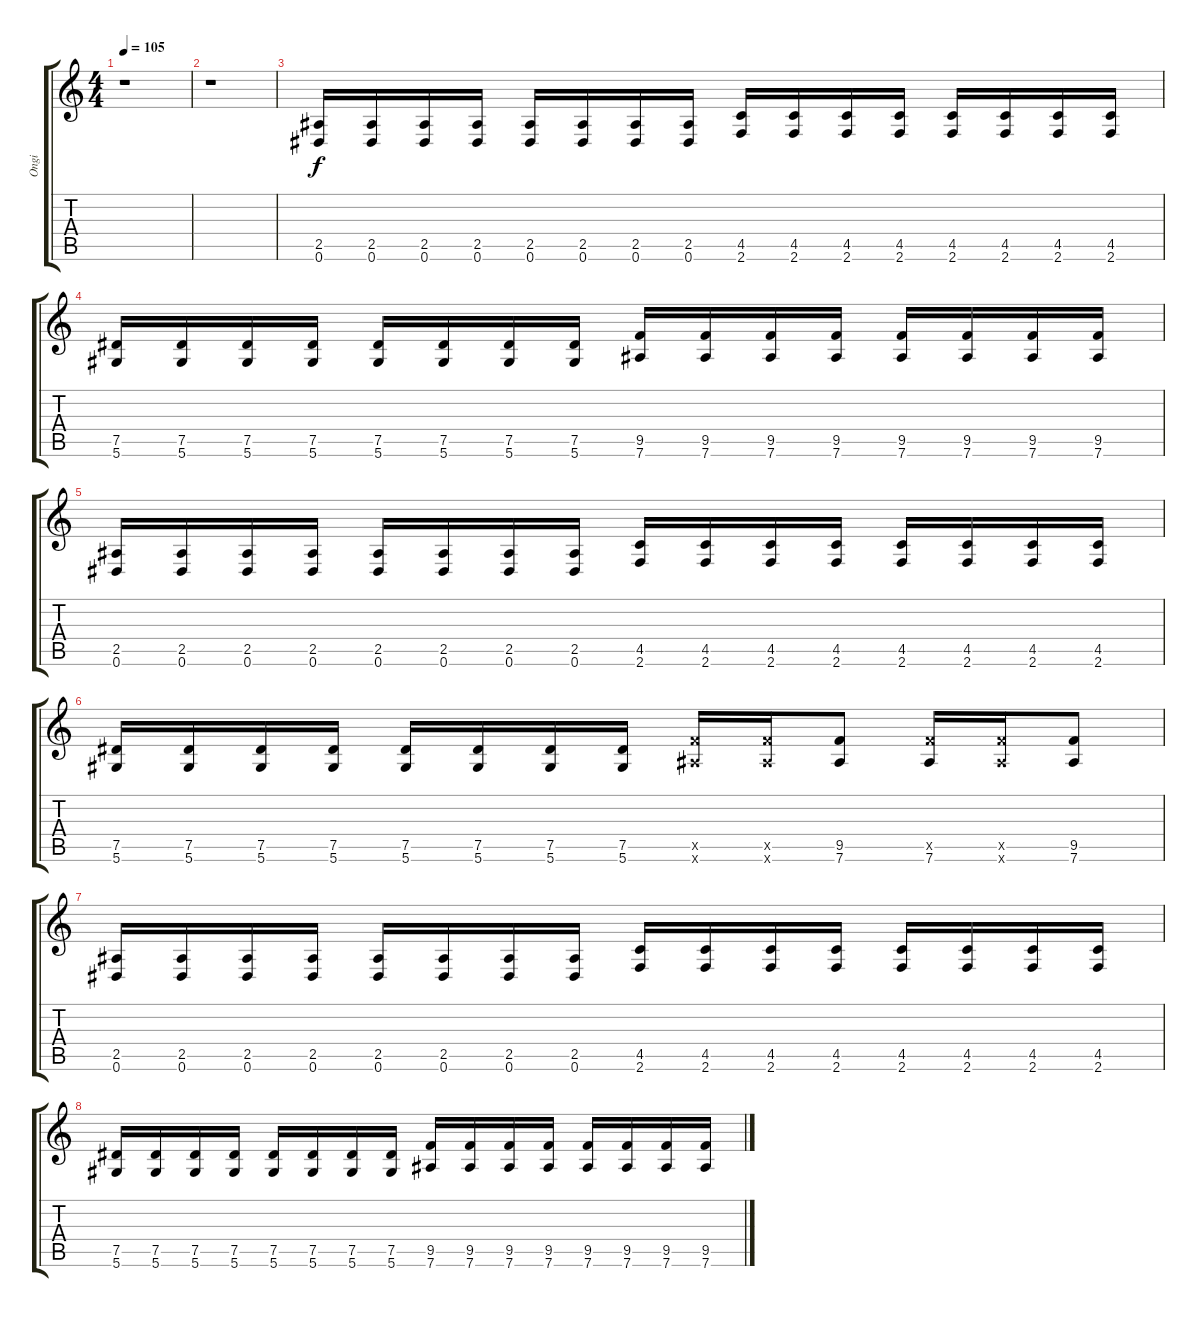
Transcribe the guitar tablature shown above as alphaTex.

\track ("Ongi" "Ongi") {instrument distortionguitar}
\staff {score tabs}
\tuning (Eb4 Bb3 Gb3 Db3 Ab2 Eb2) {hide}
\ts (4 4)
\tempo 105
\clef g2
\ks c
r.1{dy f} |
r.1 |
(2.5 0.6).16 (2.5 0.6).16 (2.5 0.6).16 (2.5 0.6).16 (2.5 0.6).16 (2.5 0.6).16 (2.5 0.6).16 (2.5 0.6).16 (4.5 2.6).16 (4.5 2.6).16 (4.5 2.6).16 (4.5 2.6).16 (4.5 2.6).16 (4.5 2.6).16 (4.5 2.6).16 (4.5 2.6).16 |
(7.5 5.6).16 (7.5 5.6).16 (7.5 5.6).16 (7.5 5.6).16 (7.5 5.6).16 (7.5 5.6).16 (7.5 5.6).16 (7.5 5.6).16 (9.5 7.6).16 (9.5 7.6).16 (9.5 7.6).16 (9.5 7.6).16 (9.5 7.6).16 (9.5 7.6).16 (9.5 7.6).16 (9.5 7.6).16 |
(2.5 0.6).16 (2.5 0.6).16 (2.5 0.6).16 (2.5 0.6).16 (2.5 0.6).16 (2.5 0.6).16 (2.5 0.6).16 (2.5 0.6).16 (4.5 2.6).16 (4.5 2.6).16 (4.5 2.6).16 (4.5 2.6).16 (4.5 2.6).16 (4.5 2.6).16 (4.5 2.6).16 (4.5 2.6).16 |
(7.5 5.6).16 (7.5 5.6).16 (7.5 5.6).16 (7.5 5.6).16 (7.5 5.6).16 (7.5 5.6).16 (7.5 5.6).16 (7.5 5.6).16 (9.5{x} 7.6{x}).16 (9.5{x} 7.6{x}).16 (9.5 7.6).8 (9.5{x} 7.6).16 (9.5{x} 7.6{x}).16 (9.5 7.6).8 |
(2.5 0.6).16 (2.5 0.6).16 (2.5 0.6).16 (2.5 0.6).16 (2.5 0.6).16 (2.5 0.6).16 (2.5 0.6).16 (2.5 0.6).16 (4.5 2.6).16 (4.5 2.6).16 (4.5 2.6).16 (4.5 2.6).16 (4.5 2.6).16 (4.5 2.6).16 (4.5 2.6).16 (4.5 2.6).16 |
(7.5 5.6).16 (7.5 5.6).16 (7.5 5.6).16 (7.5 5.6).16 (7.5 5.6).16 (7.5 5.6).16 (7.5 5.6).16 (7.5 5.6).16 (9.5 7.6).16 (9.5 7.6).16 (9.5 7.6).16 (9.5 7.6).16 (9.5 7.6).16 (9.5 7.6).16 (9.5 7.6).16 (9.5 7.6).16
